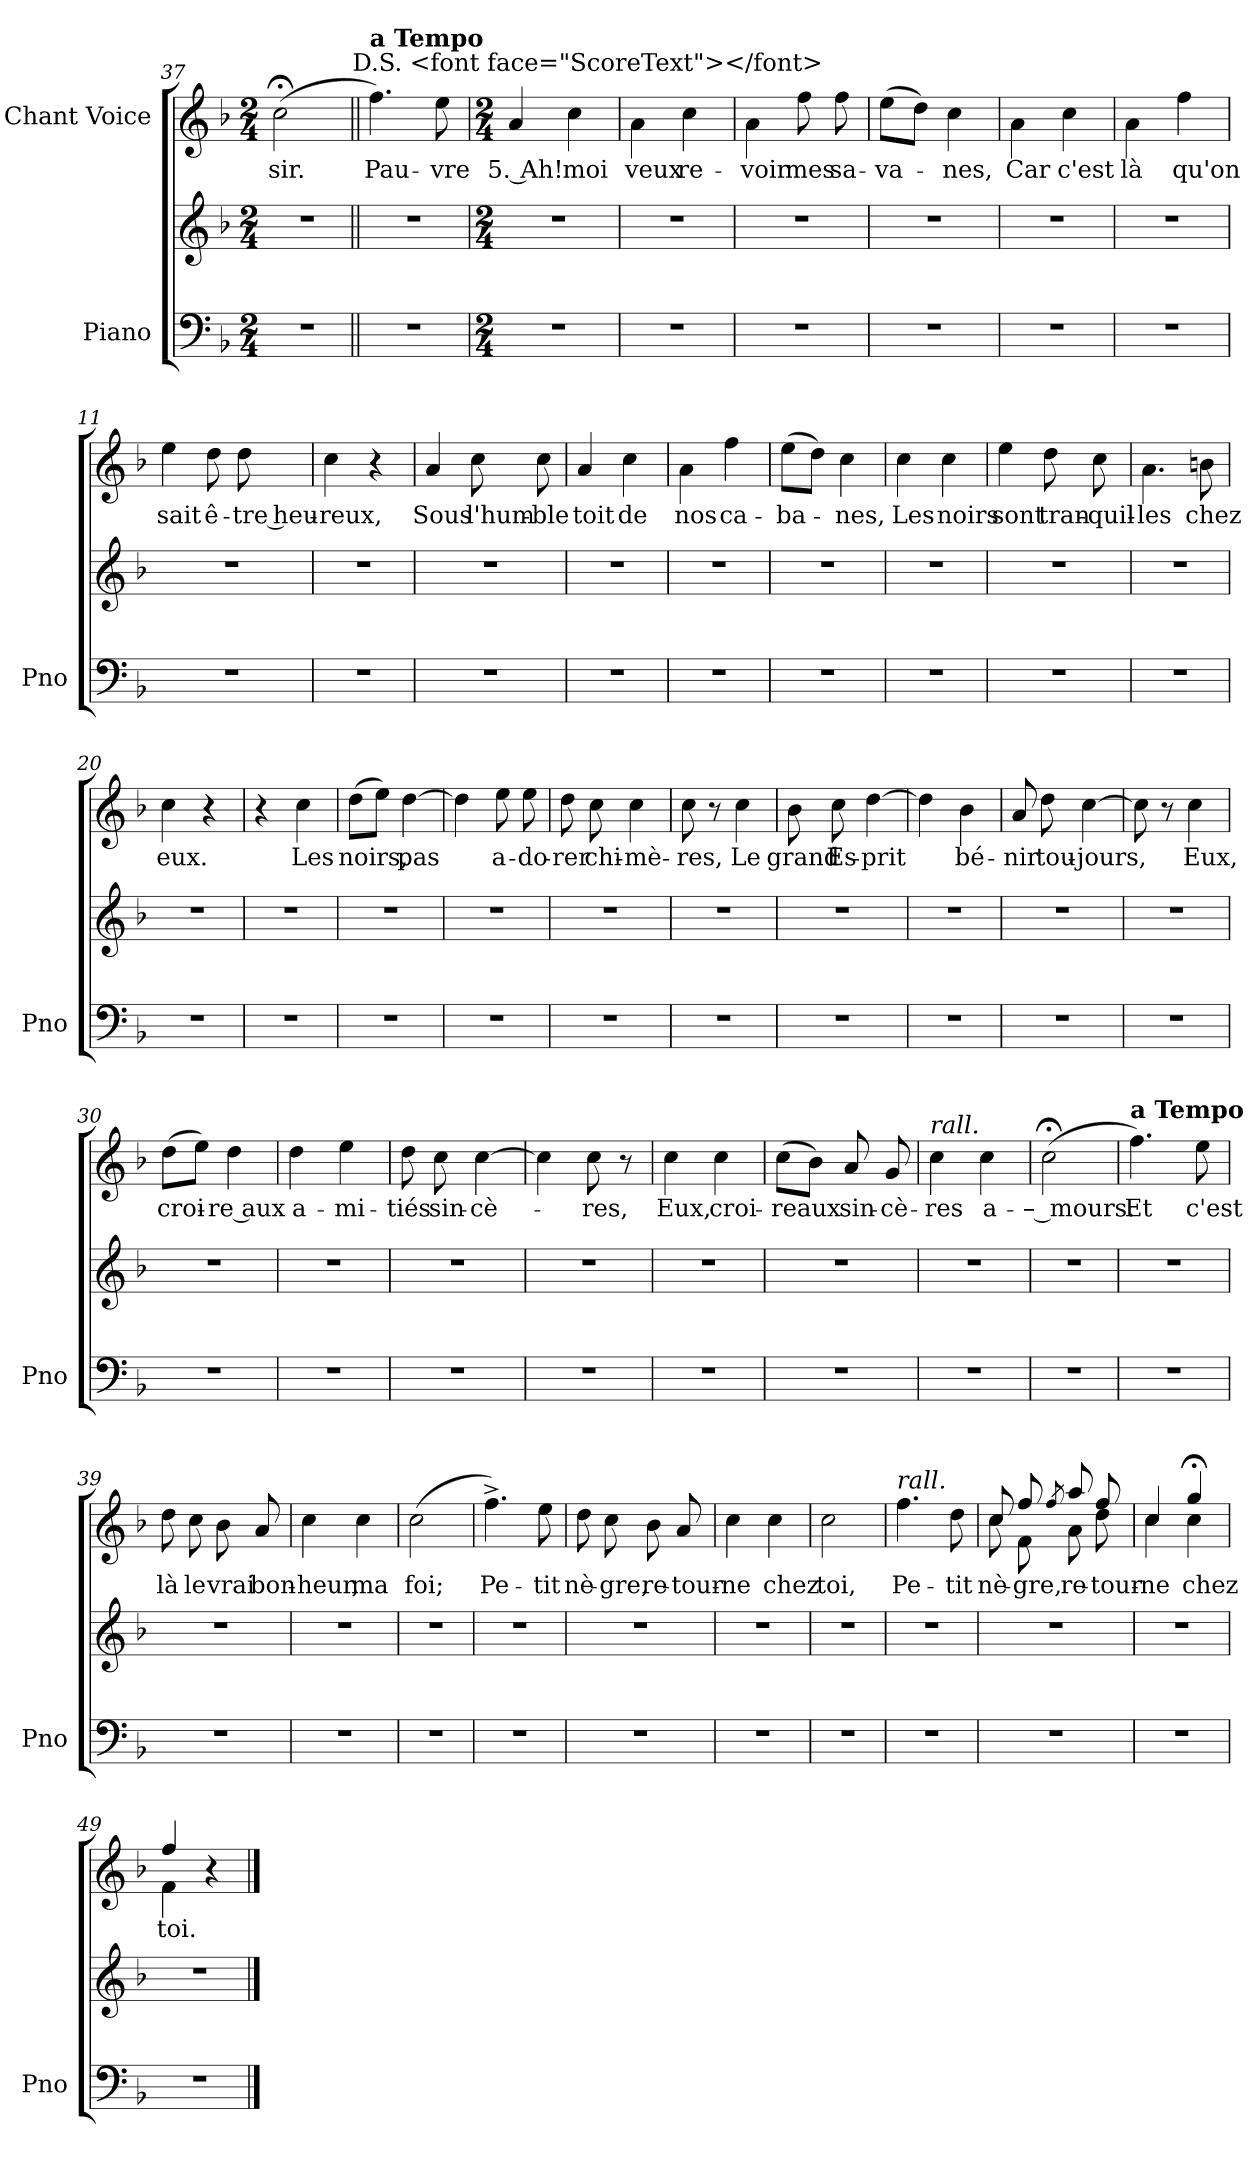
**kern	**kern	**kern	**text
*part2	*part2	*part1	*part1
*staff3	*staff2	*staff1	*staff1
*I"Piano	*	*I"Chant Voice	*
*I'Pno	*	*	*
*clefF4	*clefG2	*clefG2	*
*k[b-]	*k[b-]	*k[b-]	*
*M2/4	*M2/4	*M2/4	*
=37	=37	=37	=37
2r	2r	(2cc;<\	-sir.
!	!	!LO:TX:a:t=D.S. <font face="ScoreText"></font>	!
=38||	=38||	=38||	=38||
!	!	!LO:TX:a:B:t=a Tempo	!
2r	2r	4.ff\)	Pau-
.	.	8ee\	-vre
=5	=5	=5	=5
*M2/4	*M2/4	*M2/4	*
2r	2r	4a/	5. Ah!
.	.	4cc\	moi
=6	=6	=6	=6
2r	2r	4a\	veux
.	.	4cc\	re-
=7	=7	=7	=7
2r	2r	4a\	-voir
.	.	8ff\	mes
.	.	8ff\	sa-
=8	=8	=8	=8
2r	2r	(8ee\L	-va-
.	.	8dd\J)	.
.	.	4cc\	-nes,
=9	=9	=9	=9
2r	2r	4a\	Car
.	.	4cc\	c'est
=10	=10	=10	=10
2r	2r	4a\	là
.	.	4ff\	qu'on
=11	=11	=11	=11
2r	2r	4ee\	sait
.	.	8dd\	ê-
.	.	8dd\	-tre heu-
=12	=12	=12	=12
2r	2r	4cc\	-reux,
.	.	4r	.
=13	=13	=13	=13
2r	2r	4a/	Sous
.	.	8cc\	l'hum-
.	.	8cc\	-ble
=14	=14	=14	=14
2r	2r	4a/	toit
.	.	4cc\	de
=15	=15	=15	=15
2r	2r	4a\	nos
.	.	4ff\	ca-
=16	=16	=16	=16
2r	2r	(8ee\L	-ba-
.	.	8dd\J)	.
.	.	4cc\	-nes,
=17	=17	=17	=17
2r	2r	4cc\	Les
.	.	4cc\	noirs
=18	=18	=18	=18
2r	2r	4ee\	sont
.	.	8dd\	tran-
.	.	8cc\	-quil-
=19	=19	=19	=19
2r	2r	4.a\	-les
.	.	8bn\	chez
=20	=20	=20	=20
2r	2r	4cc\	eux.
.	.	4r	.
=21	=21	=21	=21
2r	2r	4r	.
.	.	4cc\	Les
=22	=22	=22	=22
2r	2r	(8dd\L	noirs,
.	.	8ee\J)	.
.	.	[4dd\	pas
=23	=23	=23	=23
2r	2r	4dd\]	.
.	.	8ee\	a-
.	.	8ee\	-do-
=24	=24	=24	=24
2r	2r	8dd\	-rer
.	.	8cc\	chi-
.	.	4cc\	-mè-
=25	=25	=25	=25
2r	2r	8cc\	-res,
.	.	8r	.
.	.	4cc\	Le
=26	=26	=26	=26
2r	2r	8b-\	grand
.	.	8cc\	Es-
.	.	[4dd\	-prit
=27	=27	=27	=27
2r	2r	4dd\]	.
.	.	4b-\	bé-
=28	=28	=28	=28
2r	2r	8a/	-nir
.	.	8dd\	tou-
.	.	[4cc\	-jours,
=29	=29	=29	=29
2r	2r	8cc\]	.
.	.	8r	.
.	.	4cc\	Eux,
=30	=30	=30	=30
2r	2r	(8dd\L	croi-
.	.	8ee\J)	.
.	.	4dd\	-re aux
=31	=31	=31	=31
2r	2r	4dd\	a-
.	.	4ee\	-mi-
=32	=32	=32	=32
2r	2r	8dd\	-tiés
.	.	8cc\	sin-
.	.	[4cc\	-cè-
=33	=33	=33	=33
2r	2r	4cc\]	.
.	.	8cc\	-res,
.	.	8r	.
=34	=34	=34	=34
2r	2r	4cc\	Eux,
.	.	4cc\	croi-
=35	=35	=35	=35
2r	2r	(8cc\L	-re
.	.	8b-\J)	aux
.	.	8a/	sin-
.	.	8g/	-cè-
=36	=36	=36	=36
!	!	!LO:TX:i:t=rall.	!
2r	2r	4cc\	-res
.	.	4cc\	a-
=37	=37	=37	=37
2r	2r	(2cc;<\	-– mours.
=38	=38	=38	=38
!	!	!LO:TX:a:B:t=a Tempo	!
2r	2r	4.ff\)	Et
.	.	8ee\	c'est
=39	=39	=39	=39
2r	2r	8dd\	là
.	.	8cc\	le
.	.	8b-\	vrai
.	.	8a/	bon-
=40	=40	=40	=40
2r	2r	4cc\	-heur,
.	.	4cc\	ma
=41	=41	=41	=41
2r	2r	(2cc\	foi;
=42	=42	=42	=42
2r	2r	4.ff^\)	Pe-
.	.	8ee\	-tit
=43	=43	=43	=43
2r	2r	8dd\	nè-
.	.	8cc\	-gre,
.	.	8b-\	re-
.	.	8a/	-tour-
=44	=44	=44	=44
2r	2r	4cc\	-ne
.	.	4cc\	chez
=45	=45	=45	=45
2r	2r	2cc\	toi,
=46	=46	=46	=46
!	!	!LO:TX:i:t=rall.	!
2r	2r	4.ff\	Pe-
.	.	8dd\	-tit
=47	=47	=47	=47
*	*	*^	*
2r	2r	8cc/	8cc!\	nè-
.	.	8ff/	8f\	-gre,
.	.	8qff/	.	.
.	.	8aa/	8a\	re-
.	.	8ff/	8dd\	-tour-
=48	=48	=48	=48	=48
2r	2r	4cc/	4cc!\	-ne
.	.	4gg;</	4cc\	chez
=49	=49	=49	=49	=49
2r	2r	4ff/	4f\	toi.
.	.	4r	4ryy	.
*	*	*v	*v	*
==	==	==	==
*-	*-	*-	*-
